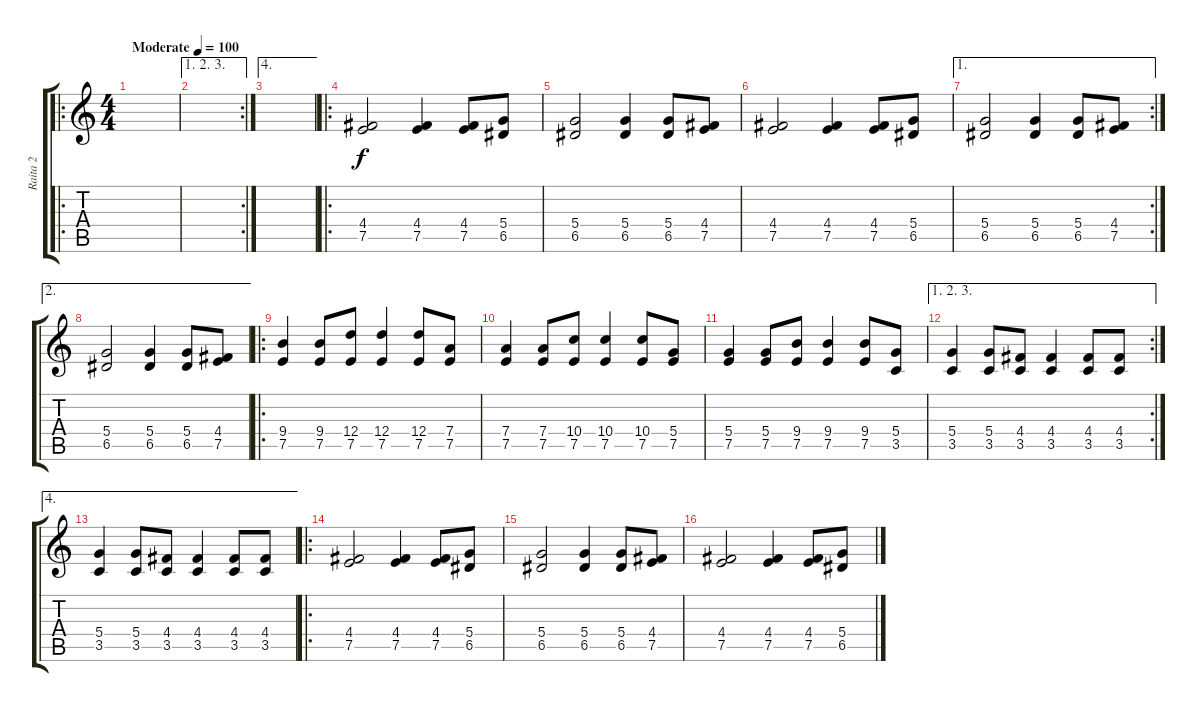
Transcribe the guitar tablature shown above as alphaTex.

\track ("Raita 2" "Raita 2") {instrument overdrivenguitar}
\staff {score tabs}
\tuning (E4 B3 G3 D3 A2 E2) {hide}
\ro
\ts (4 4)
\tempo (100 "Moderate")
\clef g2
\ks c
|
\ae (1 2 3)
\rc 2
|
\ae 4
|
\ro
(4.4 7.5).2 (4.4 7.5).4 (4.4 7.5).8 (5.4 6.5).8 |
(5.4 6.5).2 (5.4 6.5).4 (5.4 6.5).8 (4.4 7.5).8 |
(4.4 7.5).2 (4.4 7.5).4 (4.4 7.5).8 (5.4 6.5).8 |
\ae 1
\rc 2
(5.4 6.5).2 (5.4 6.5).4 (5.4 6.5).8 (4.4 7.5).8 |
\ae 2
(5.4 6.5).2 (5.4 6.5).4 (5.4 6.5).8 (4.4 7.5).8 |
\ro
(9.4 7.5).4 (9.4 7.5).8 (12.4 7.5).8 (12.4 7.5).4 (12.4 7.5).8 (7.4 7.5).8 |
(7.4 7.5).4 (7.4 7.5).8 (10.4 7.5).8 (10.4 7.5).4 (10.4 7.5).8 (5.4 7.5).8 |
(5.4 7.5).4 (5.4 7.5).8 (9.4 7.5).8 (9.4 7.5).4 (9.4 7.5).8 (5.4 3.5).8 |
\ae (1 2 3)
\rc 2
(5.4 3.5).4 (5.4 3.5).8 (4.4 3.5).8 (4.4 3.5).4 (4.4 3.5).8 (4.4 3.5).8 |
\ae 4
(5.4 3.5).4 (5.4 3.5).8 (4.4 3.5).8 (4.4 3.5).4 (4.4 3.5).8 (4.4 3.5).8 |
\ro
(4.4 7.5).2 (4.4 7.5).4 (4.4 7.5).8 (5.4 6.5).8 |
(5.4 6.5).2 (5.4 6.5).4 (5.4 6.5).8 (4.4 7.5).8 |
(4.4 7.5).2 (4.4 7.5).4 (4.4 7.5).8 (5.4 6.5).8
